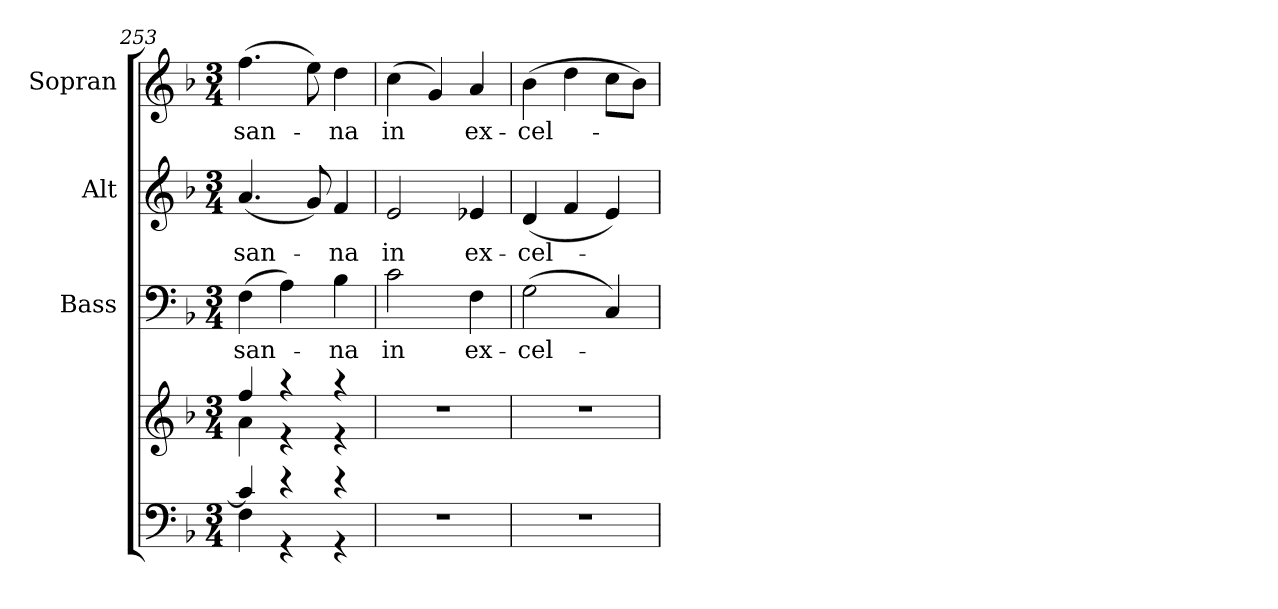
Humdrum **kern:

**kern	**kern	**kern	**text	**kern	**text	**kern	**text
*part4	*part4	*part3	*part3	*part2	*part2	*part1	*part1
*staff5	*staff4	*staff3	*staff3	*staff2	*staff2	*staff1	*staff1
*	*	*I"Bass	*	*I"Alt	*	*I"Sopran	*
*	*	*I'B.	*	*I'A.	*	*I'S.	*
*clefF4	*clefG2	*clefF4	*	*clefG2	*	*clefG2	*
*k[b-]	*k[b-]	*k[b-]	*	*k[b-]	*	*k[b-]	*
*F:	*F:	*F:	*	*F:	*	*F:	*
*M3/4	*M3/4	*M3/4	*	*M3/4	*	*M3/4	*
=253	=253	=253	=253	=253	=253	=253	=253
*^	*^	*	*	*	*	*	*
!	!	!	!	!	!LO:LY:b	!	!LO:LY:b	!	!LO:LY:b
4c/]	4F\	4ff/	4a\	(>4F\	-san-	(<4.a/	-san-	(>4.ff\	-san-
4r	4r	4r	4r	4A\)	.	.	.	.	.
.	.	.	.	.	.	8g/)	.	8ee\)	.
!	!	!	!	!	!LO:LY:b	!	!LO:LY:b	!	!LO:LY:b
4r	4r	4r	4r	4B-\	-na	4f/	-na	4dd\	-na
=254	=254	=254	=254	=254	=254	=254	=254	=254	=254
!	!	!	!	!	!LO:LY:b	!	!LO:LY:b	!	!LO:LY:b
*v	*v	*	*	*	*	*	*	*	*
*	*v	*v	*	*	*	*	*	*
2.r	2.r	2c\	in	2e/	in	(>4cc\	in
.	.	.	.	.	.	4g/)	.
!	!	!	!LO:LY:b	!	!LO:LY:b	!	!LO:LY:b
.	.	4F\	ex-	4e-X/	ex-	4a/	ex-
!!LO:LB:g=z
=255	=255	=255	=255	=255	=255	=255	=255
!	!	!	!LO:LY:b	!	!LO:LY:b	!	!LO:LY:b
2.r	2.r	(>2G\	-cel-	(<4d/	-cel-	(>4b-\	-cel-
.	.	.	.	4f/	.	4dd\	.
.	.	4C/)	.	4e/)	.	8cc\L	.
.	.	.	.	.	.	8b-\J)	.
=	=	=	=	=	=	=	=
*-	*-	*-	*-	*-	*-	*-	*-
